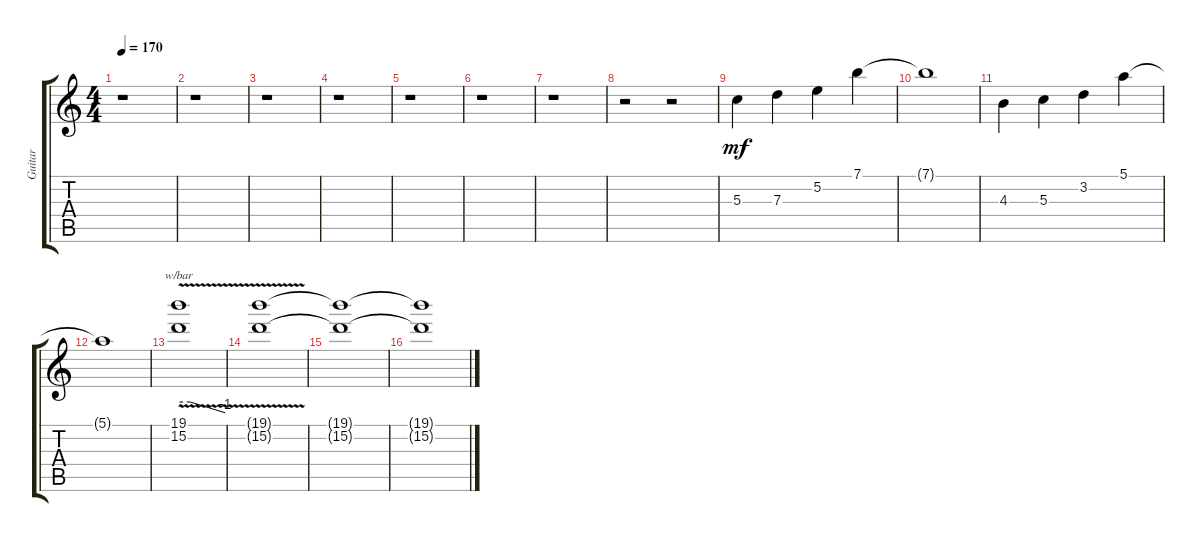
\track ("Guitar" "Guitar") {instrument distortionguitar}
\staff {score tabs}
\tuning (E4 B3 G3 D3 A2 E2) {hide}
\ts (4 4)
\tempo 170
\clef g2
\ks c
r.1{dy mf} |
r.1 |
r.1 |
r.1 |
r.1 |
r.1 |
r.1 |
r.2 r.2 |
5.3.4 7.3.4 5.2.4 7.1.4 |
7.1{t}.1 |
4.3.4 5.3.4 3.2.4 5.1.4 |
5.1{t}.1 |
(19.1{v} 15.2{v}).1{tbe (custom default 0 0 15 0 60 -4)} |
(19.1{t} 15.2{t}).1 |
(19.1{t} 15.2{t}).1 |
(19.1{t} 15.2{t}).1
